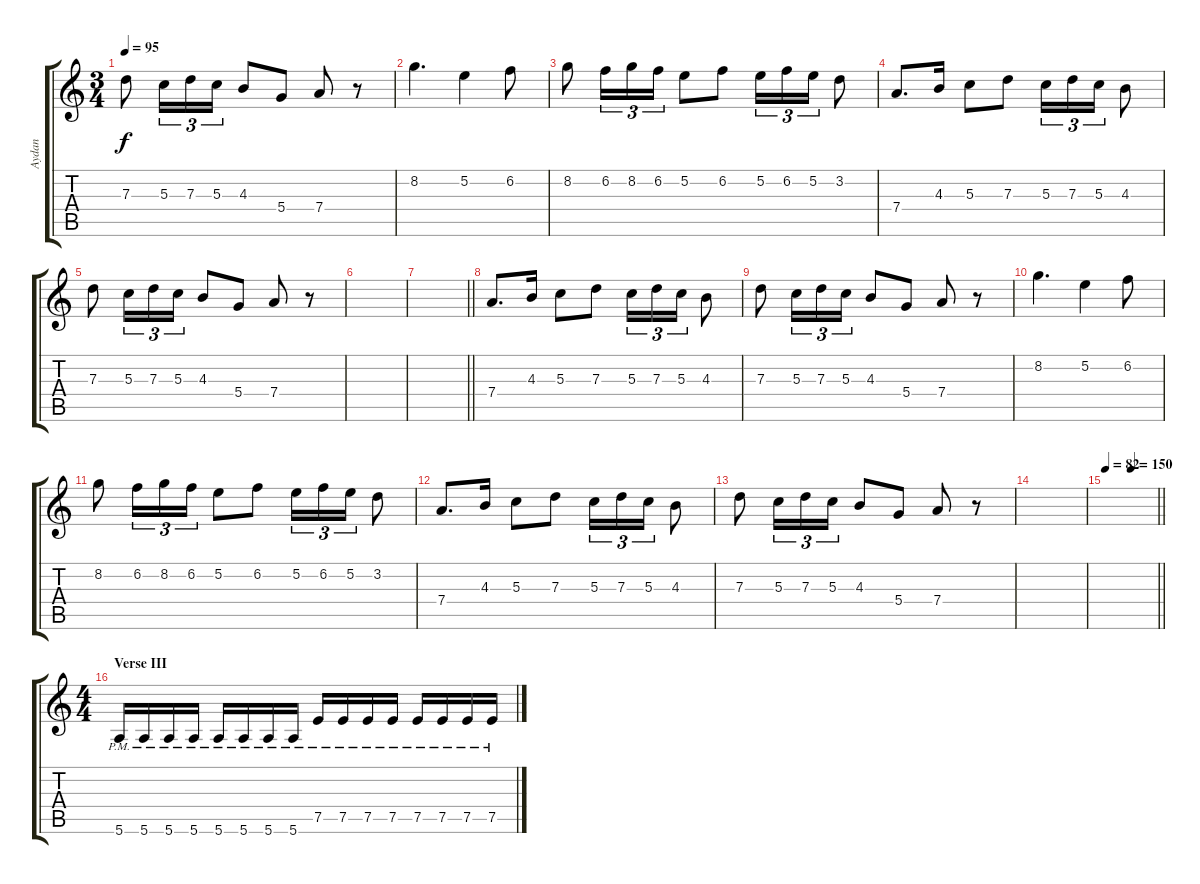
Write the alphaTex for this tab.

\track ("Aydan" "Aydan") {instrument acousticguitarsteel}
\staff {score tabs}
\tuning (E4 B3 G3 D3 A2 E2) {hide}
\ts (3 4)
\tempo 95
\clef g2
\ks c
7.3.8{dy f} 5.3.16{tu (3 2)} 7.3.16{tu (3 2)} 5.3.16{tu (3 2)} 4.3.8 5.4.8 7.4.8 r.8 |
8.2.4{d} 5.2.4 6.2.8 |
8.2.8 6.2.16{tu (3 2)} 8.2.16{tu (3 2)} 6.2.16{tu (3 2)} 5.2.8 6.2.8 5.2.16{tu (3 2)} 6.2.16{tu (3 2)} 5.2.16{tu (3 2)} 3.2.8 |
7.4.8{d} 4.3.16 5.3.8 7.3.8 5.3.16{tu (3 2)} 7.3.16{tu (3 2)} 5.3.16{tu (3 2)} 4.3.8 |
7.3.8 5.3.16{tu (3 2)} 7.3.16{tu (3 2)} 5.3.16{tu (3 2)} 4.3.8 5.4.8 7.4.8 r.8 |
|
\barLineRight lightlight
|
7.4.8{d} 4.3.16 5.3.8 7.3.8 5.3.16{tu (3 2)} 7.3.16{tu (3 2)} 5.3.16{tu (3 2)} 4.3.8 |
7.3.8 5.3.16{tu (3 2)} 7.3.16{tu (3 2)} 5.3.16{tu (3 2)} 4.3.8 5.4.8 7.4.8 r.8 |
8.2.4{d} 5.2.4 6.2.8 |
8.2.8 6.2.16{tu (3 2)} 8.2.16{tu (3 2)} 6.2.16{tu (3 2)} 5.2.8 6.2.8 5.2.16{tu (3 2)} 6.2.16{tu (3 2)} 5.2.16{tu (3 2)} 3.2.8 |
7.4.8{d} 4.3.16 5.3.8 7.3.8 5.3.16{tu (3 2)} 7.3.16{tu (3 2)} 5.3.16{tu (3 2)} 4.3.8 |
7.3.8 5.3.16{tu (3 2)} 7.3.16{tu (3 2)} 5.3.16{tu (3 2)} 4.3.8 5.4.8 7.4.8 r.8 |
|
\tempo 82
\tempo (150 0.5)
\barLineRight lightlight
|
\ts (4 4)
\section ("" "Verse III")
5.6{pm}.16 5.6{pm}.16 5.6{pm}.16 5.6{pm}.16 5.6{pm}.16 5.6{pm}.16 5.6{pm}.16 5.6{pm}.16 7.5{pm}.16 7.5{pm}.16 7.5{pm}.16 7.5{pm}.16 7.5{pm}.16 7.5{pm}.16 7.5{pm}.16 7.5{pm}.16
